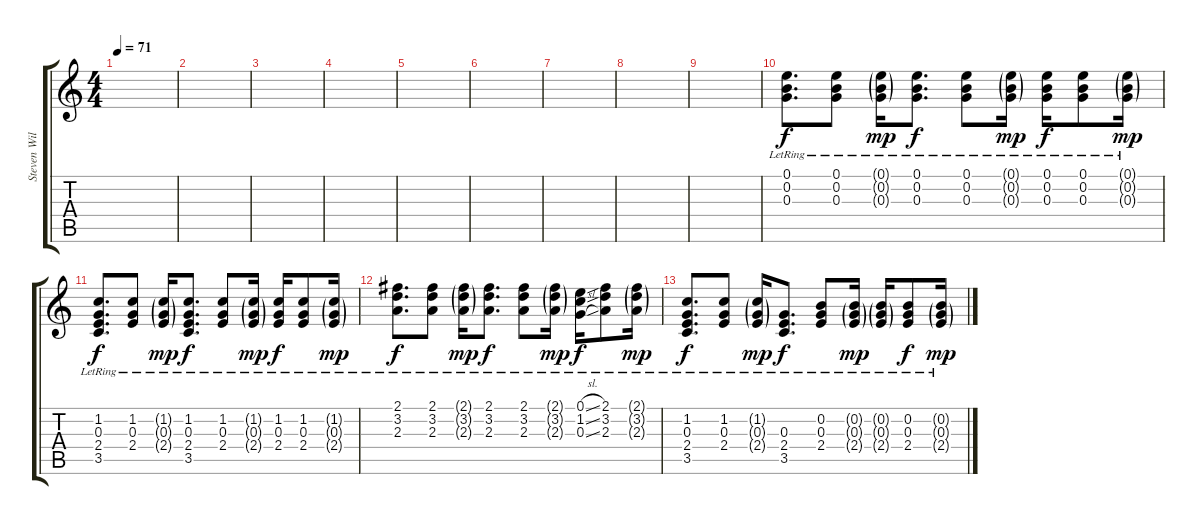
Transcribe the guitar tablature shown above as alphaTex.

\track ("Steven Wilson" "Steven Wil") {instrument acousticguitarsteel}
\staff {score tabs}
\tuning (E4 B3 G3 D3 A2 E2) {hide}
\ts (4 4)
\tempo 71
\clef g2
\ks c
|
|
|
|
|
|
|
|
|
(0.1{lr} 0.2{lr} 0.3{lr}).8{d volume 8 instrument acousticguitarnylon} (0.1{lr} 0.2{lr} 0.3{lr}).8 (0.1{g lr} 0.2{g lr} 0.3{g lr}).16{dy mp} (0.1{lr} 0.2{lr} 0.3{lr}).8{d dy f} (0.1{lr} 0.2{lr} 0.3{lr}).8 (0.1{g lr} 0.2{g lr} 0.3{g lr}).16{dy mp} (0.1{lr} 0.2{lr} 0.3{lr}).16{dy f} (0.1{lr} 0.2{lr} 0.3{lr}).8 (0.1{g lr} 0.2{g lr} 0.3{g lr}).16{dy mp} |
(1.2{lr} 0.3{lr} 2.4{lr} 3.5{lr}).8{d dy f} (1.2{lr} 0.3{lr} 2.4{lr}).8 (1.2{g lr} 0.3{g lr} 2.4{g lr}).16{dy mp} (1.2{lr} 0.3{lr} 2.4{lr} 3.5{lr}).8{d dy f} (1.2{lr} 0.3{lr} 2.4{lr}).8 (1.2{g lr} 0.3{g lr} 2.4{g lr}).16{dy mp} (1.2{lr} 0.3{lr} 2.4{lr}).16{dy f} (1.2{lr} 0.3{lr} 2.4{lr}).8 (1.2{g lr} 0.3{g lr} 2.4{g lr}).16{dy mp} |
(2.1{lr} 3.2{lr} 2.3{lr}).8{d dy f} (2.1{lr} 3.2{lr} 2.3{lr}).8 (2.1{g lr} 3.2{g lr} 2.3{g lr}).16{dy mp} (2.1{lr} 3.2{lr} 2.3{lr}).8{d dy f} (2.1{lr} 3.2{lr} 2.3{lr}).8 (2.1{g lr} 3.2{g lr} 2.3{g lr}).16{dy mp} (0.1{sl lr} 1.2{sl lr} 0.3{sl lr}).16{dy f} (2.1{lr} 3.2{lr} 2.3{lr}).8 (2.1{g lr} 3.2{g lr} 2.3{g lr}).16{dy mp} |
(1.2{lr} 0.3{lr} 2.4{lr} 3.5{lr}).8{d dy f} (1.2{lr} 0.3{lr} 2.4{lr}).8 (1.2{g lr} 0.3{g lr} 2.4{g lr}).16{dy mp} (0.3{lr} 2.4{lr} 3.5{lr}).8{d dy f} (0.2{lr} 0.3{lr} 2.4{lr}).8 (0.2{g lr} 0.3{g lr} 2.4{g lr}).16{dy mp} (0.2{g lr} 0.3{g lr} 2.4{g lr}).16 (0.2{lr} 0.3{lr} 2.4{lr}).8{dy f} (0.2{g lr} 0.3{g lr} 2.4{g lr}).16{dy mp}
